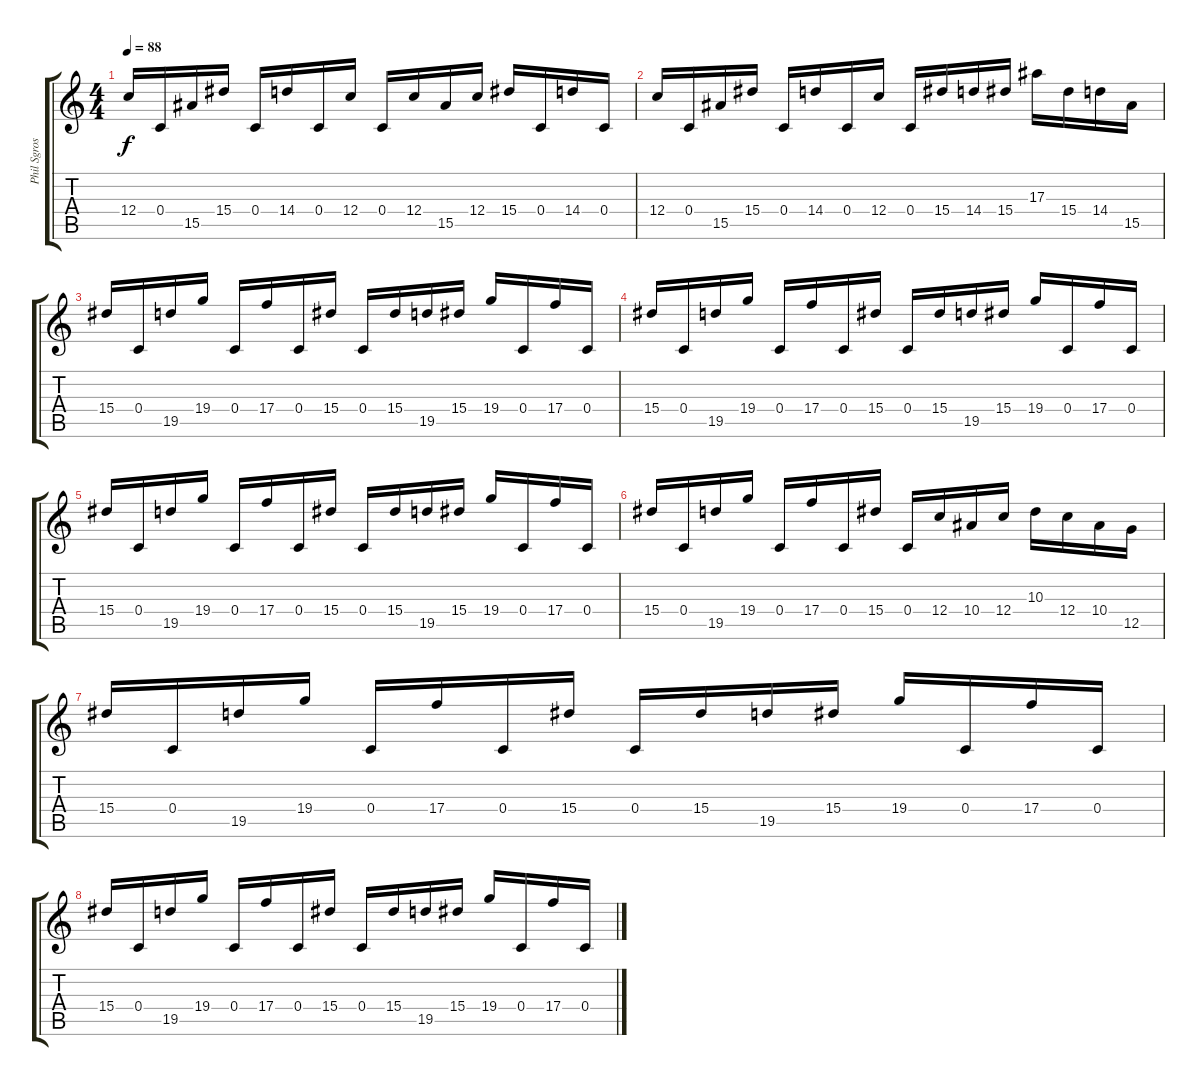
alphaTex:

\track ("Phil Sgrosso" "Phil Sgros") {instrument distortionguitar}
\staff {score tabs}
\tuning (D4 A3 F3 C3 G2 C2) {hide}
\ts (4 4)
\tempo 88
\clef g2
\ks c
12.4.16{dy f} 0.4.16 15.5.16 15.4.16 0.4.16 14.4.16 0.4.16 12.4.16 0.4.16 12.4.16 15.5.16 12.4.16 15.4.16 0.4.16 14.4.16 0.4.16 |
12.4.16 0.4.16 15.5.16 15.4.16 0.4.16 14.4.16 0.4.16 12.4.16 0.4.16 15.4.16 14.4.16 15.4.16 17.3.16 15.4.16 14.4.16 15.5.16 |
15.4.16{balance 16} 0.4.16 19.5.16 19.4.16 0.4.16 17.4.16 0.4.16 15.4.16 0.4.16 15.4.16 19.5.16 15.4.16 19.4.16 0.4.16 17.4.16 0.4.16 |
15.4.16 0.4.16 19.5.16 19.4.16 0.4.16 17.4.16 0.4.16 15.4.16 0.4.16 15.4.16 19.5.16 15.4.16 19.4.16 0.4.16 17.4.16 0.4.16 |
15.4.16 0.4.16 19.5.16 19.4.16 0.4.16 17.4.16 0.4.16 15.4.16 0.4.16 15.4.16 19.5.16 15.4.16 19.4.16 0.4.16 17.4.16 0.4.16 |
15.4.16 0.4.16 19.5.16 19.4.16 0.4.16 17.4.16 0.4.16 15.4.16 0.4.16 12.4.16 10.4.16 12.4.16 10.3.16 12.4.16 10.4.16 12.5.16 |
15.4.16 0.4.16 19.5.16 19.4.16 0.4.16 17.4.16 0.4.16 15.4.16 0.4.16 15.4.16 19.5.16 15.4.16 19.4.16 0.4.16 17.4.16 0.4.16 |
15.4.16 0.4.16 19.5.16 19.4.16 0.4.16 17.4.16 0.4.16 15.4.16 0.4.16 15.4.16 19.5.16 15.4.16 19.4.16 0.4.16 17.4.16 0.4.16
